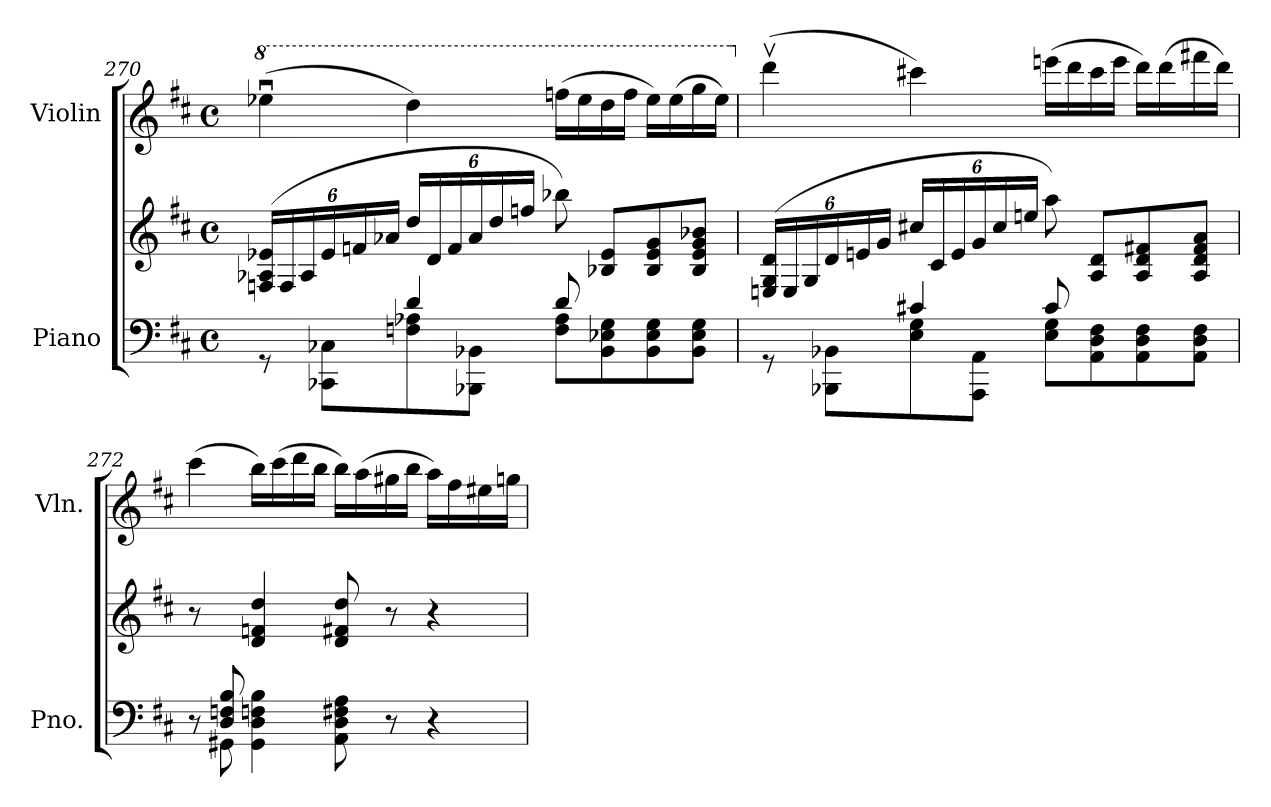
**kern	**kern	**kern
*part2	*part2	*part1
*staff3	*staff2	*staff1
*I"Piano	*	*I"Violin
*I'Pno.	*	*I'Vln.
!!LO:LB:g=z
*clefF4	*clefG2	*clefG2
*k[f#c#]	*k[f#c#]	*k[f#c#]
*M4/4	*M4/4	*M4/4
*met(c)	*met(c)	*met(c)
=270	=270	=270
*^	*	*
*	*	*Xbrackettup	*
*	*	*	*8va
8rGG	8ryy	(24Fn/ 24A-X/ 24e-X/LL	(4eee-Xu\
.	.	24F/	.
.	.	24A-/	.
8ryy	8CC-X\ 8C-X\L	24e-/	.
.	.	24fn/	.
.	.	24a-X/JJ	.
4d/	8Fn\ 8A-X\	24dd/LL	4ddd\)
.	.	24d/	.
.	.	24f/	.
.	8BBB-X\ 8BB-X\J	24a-/	.
.	.	24dd/	.
.	.	24ffn/JJ	.
8d/	8F\ 8A-\L	8bb-X\)	(16fffn\LL
.	.	.	16eee-\
8ryy	8BB-\ 8E-X\ 8G\	8B-X/ 8e-/L	16ddd\
.	.	.	16fff\JJ
4ryy	8BB-\ 8E-\ 8G\	8B-/ 8e-/ 8g/	16eee-\LL)
.	.	.	(16eee-\
.	8BB-\ 8E-\ 8G\J	8B-/ 8e-/ 8g/ 8b-X/J	16ggg\
.	.	.	16eee-\JJ)
!!LO:PB:g=z
=271	=271	=271	=271
*	*	*	*X8va
8rGG	8ryy	(24En/ 24G/ 24d/LL	(4dddv\
.	.	24E/	.
.	.	24G/	.
8ryy	8BBB-X\ 8BB-X\L	24d/	.
.	.	24en/	.
.	.	24g/JJ	.
4c#X/	8E\ 8G\	24cc#X/LL	4ccc#X\)
.	.	24c#/	.
.	.	24e/	.
.	8AAA\ 8AA\J	24g/	.
.	.	24cc#/	.
.	.	24een/JJ	.
8c#/	8E\ 8G\L	8aa\)	(16eeen\LL
.	.	.	16ddd\
8ryy	8AA\ 8D\ 8F#\	8A/ 8d/L	16ccc#\
.	.	.	16eee\JJ
4ryy	8AA\ 8D\ 8F#\	8A/ 8d/ 8f#X/	16ddd\LL)
.	.	.	(16ddd\
.	8AA\ 8D\ 8F#\J	8A/ 8d/ 8f#/ 8a/J	16fff#X\
.	.	.	16ddd\JJ)
!!LO:LB:g=z
=272	=272	=272	=272
8ryy	8r	8r	(4ccc#\
8D/ 8Fn/ 8B/	8GG#X\	8ryy	.
2.ryy	4GG#\ 4D\ 4Fn\ 4B\	4d/ 4fn/ 4dd/	16bb\LL)
.	.	.	(16ccc#\
.	.	.	16ddd\
.	.	.	16bb\JJ
.	8AA\ 8D\ 8F#X\ 8A\	8d/ 8f#X/ 8dd/	16bb\LL)
.	.	.	(16aa\
.	8r	8r	16gg#X\
.	.	.	16bb\JJ
.	4r	4r	16aa\LL)
.	.	.	16ff#\
.	.	.	16ee#X\
.	.	.	16ggn\JJ
*v	*v	*	*
=	=	=
*-	*-	*-
